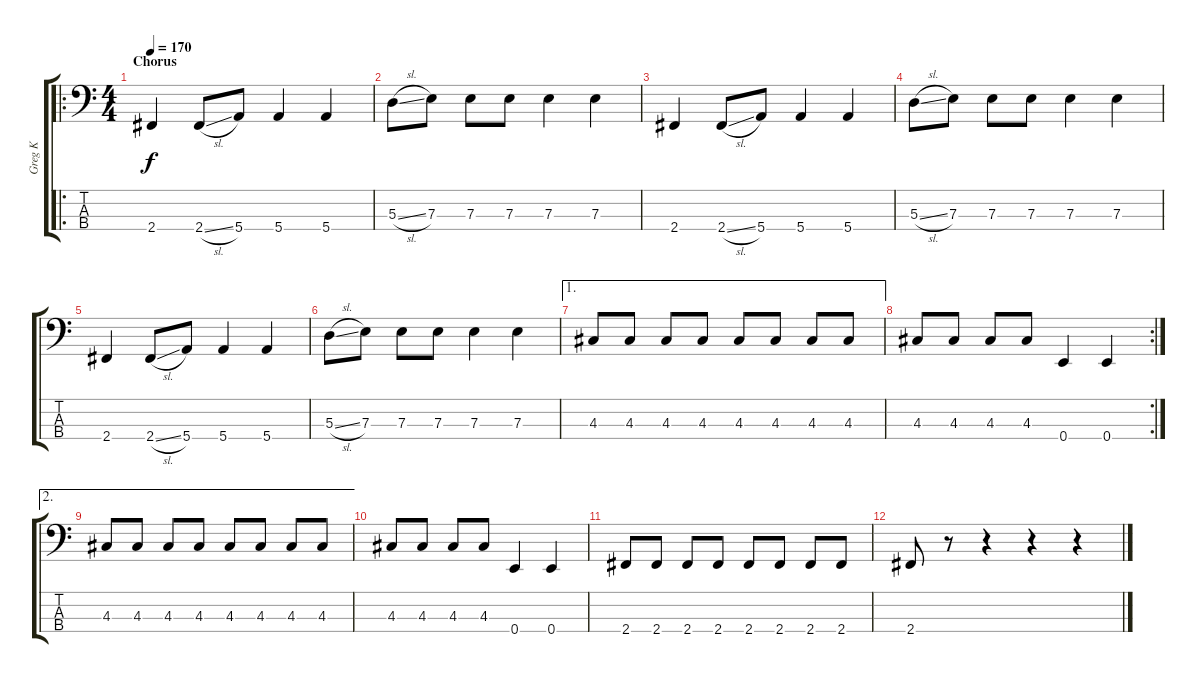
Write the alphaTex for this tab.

\track ("Greg K" "Greg K") {instrument electricbasspick}
\staff {score tabs}
\tuning (G2 D2 A1 E1) {hide}
\ro
\ts (4 4)
\section ("" "Chorus")
\tempo 170
\clef f4
\ks c
2.4.4{dy f} 2.4{sl}.8 5.4.8 5.4.4 5.4.4 |
5.3{sl}.8 7.3.8 7.3.8 7.3.8 7.3.4 7.3.4 |
2.4.4 2.4{sl}.8 5.4.8 5.4.4 5.4.4 |
5.3{sl}.8 7.3.8 7.3.8 7.3.8 7.3.4 7.3.4 |
2.4.4 2.4{sl}.8 5.4.8 5.4.4 5.4.4 |
5.3{sl}.8 7.3.8 7.3.8 7.3.8 7.3.4 7.3.4 |
\ae 1
4.3.8 4.3.8 4.3.8 4.3.8 4.3.8 4.3.8 4.3.8 4.3.8 |
\rc 2
4.3.8 4.3.8 4.3.8 4.3.8 0.4.4 0.4.4 |
\ae 2
4.3.8 4.3.8 4.3.8 4.3.8 4.3.8 4.3.8 4.3.8 4.3.8 |
4.3.8 4.3.8 4.3.8 4.3.8 0.4.4 0.4.4 |
2.4.8 2.4.8 2.4.8 2.4.8 2.4.8 2.4.8 2.4.8 2.4.8 |
2.4.8 r.8 r.4 r.4 r.4
